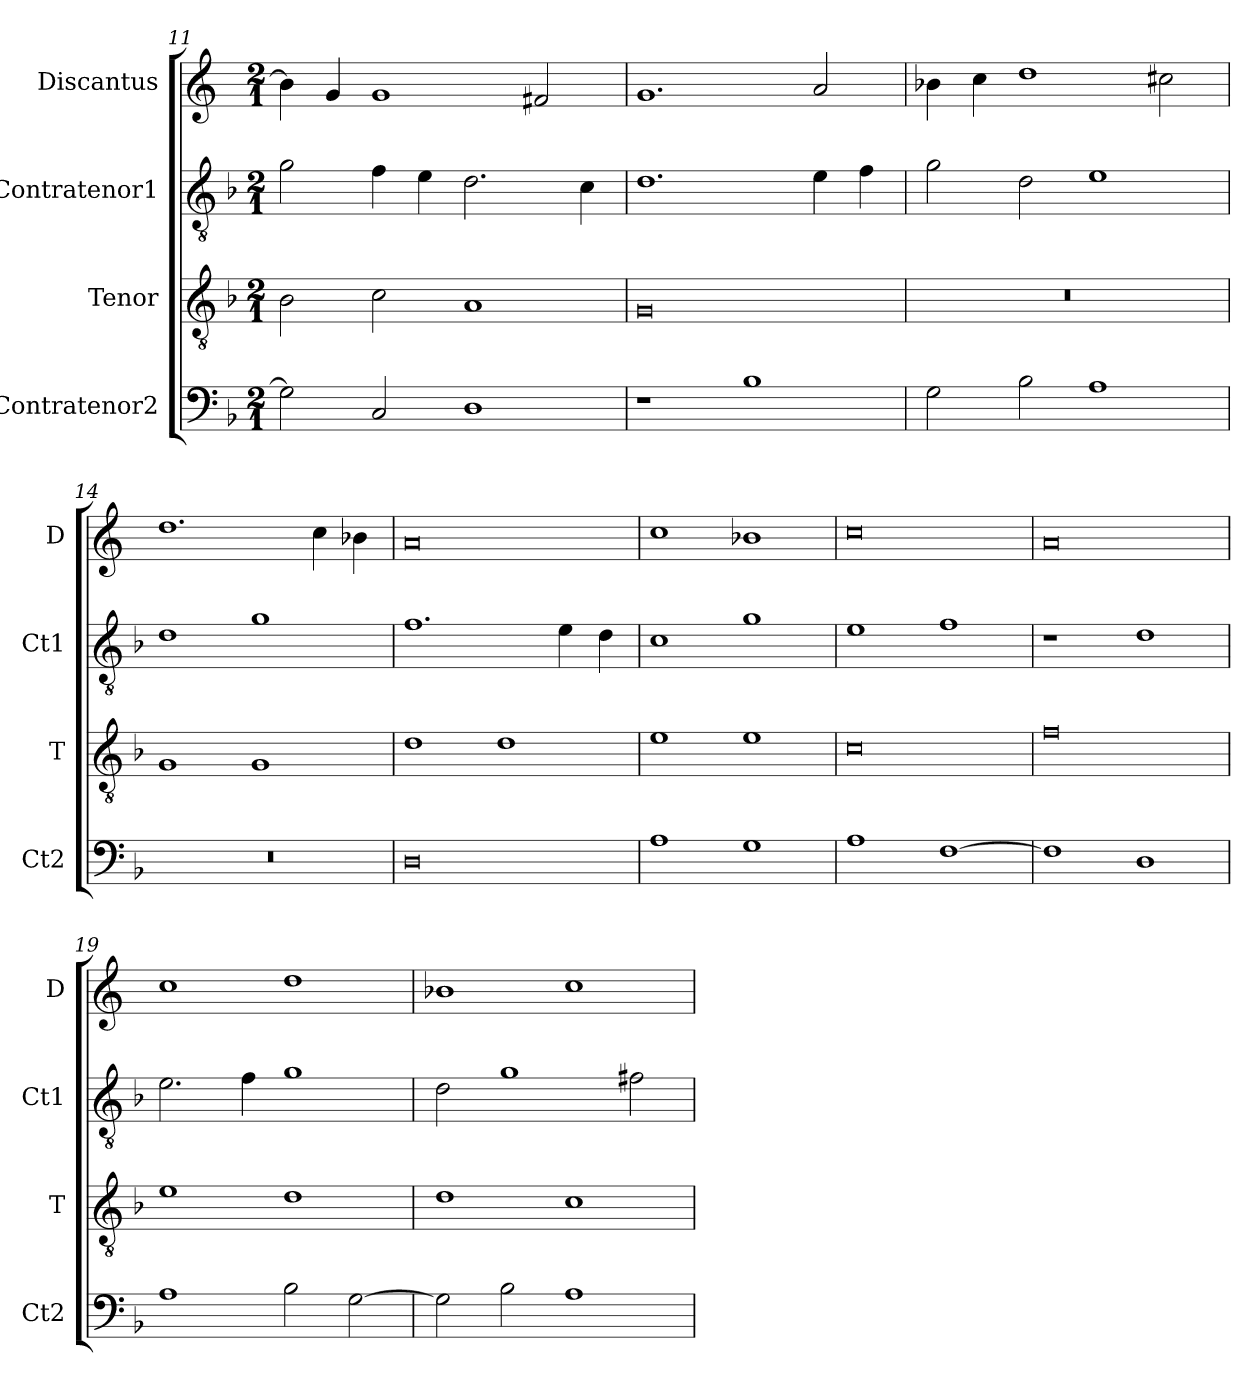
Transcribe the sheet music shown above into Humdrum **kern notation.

**kern	**kern	**kern	**kern
*part4	*part3	*part2	*part1
*staff4	*staff3	*staff2	*staff1
*I"Contratenor2	*I"Tenor	*I"Contratenor1	*I"Discantus
*I'Ct2	*I'T	*I'Ct1	*I'D
*clefF4	*clefGv2	*clefGv2	*clefG2
*k[b-]	*k[b-]	*k[b-]	*k[]
*M2/1	*M2/1	*M2/1	*M2/1
=11	=11	=11	=11
2G]	2B-	2g	4b-]
.	.	.	4g
2C	2c	4f	1g
.	.	4e	.
1D	1A	2.d	.
.	.	.	2f#X
.	.	4c	.
=12	=12	=12	=12
1r	0G	1.d	1.g
1B-	.	.	.
.	.	4e	2a
.	.	4f	.
=13	=13	=13	=13
2G	0r	2g	4b-X
.	.	.	4cc
2B-	.	2d	1dd
1A	.	1e	.
.	.	.	2cc#X
=14	=14	=14	=14
0r	1G	1d	1.dd
.	1G	1g	.
.	.	.	4cc
.	.	.	4b-X
=15	=15	=15	=15
0D	1d	1.f	0a
.	1d	.	.
.	.	4e	.
.	.	4d	.
=16	=16	=16	=16
1A	1e	1c	1cc
1G	1e	1g	1b-X
=17	=17	=17	=17
1A	0c	1e	0cc
[1F	.	1f	.
=18	=18	=18	=18
1F]	0f	1r	0a
1D	.	1d	.
=19	=19	=19	=19
1A	1e	2.e	1cc
.	.	4f	.
2B-	1d	1g	1dd
[2G	.	.	.
=20	=20	=20	=20
2G]	1d	2d	1b-X
2B-	.	1g	.
1A	1c	.	1cc
.	.	2f#X	.
=	=	=	=
*-	*-	*-	*-
